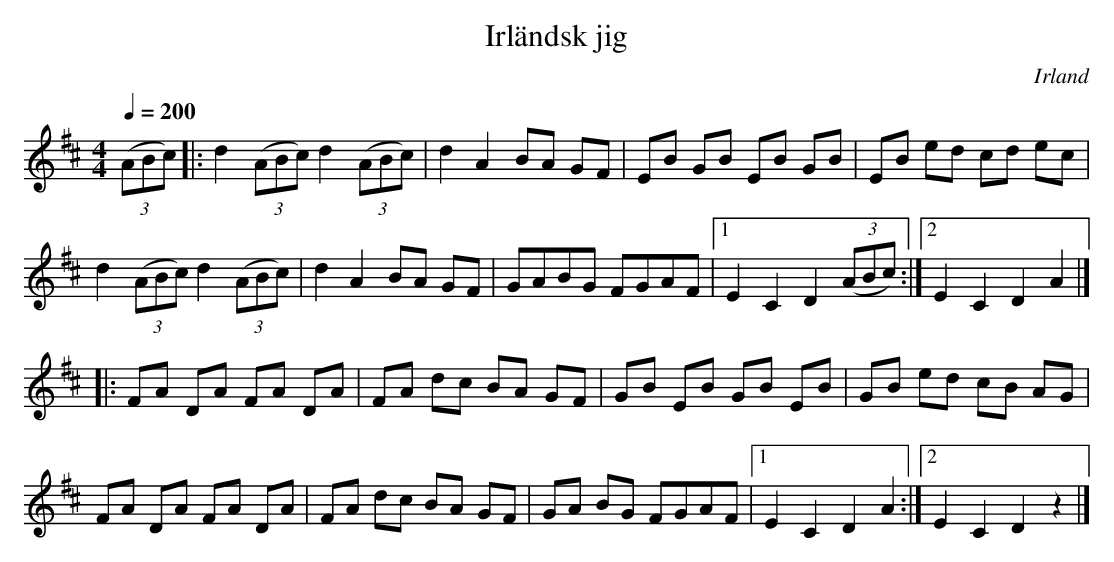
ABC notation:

X:1
T:Irländsk jig
O:Irland
Q:1/4=200
M:4/4
L:1/8
K:D
((3ABc) |: d2 ((3ABc) d2 ((3ABc) | d2 A2 BA GF | EB GB EB GB | EB ed cd ec |
         d2 ((3ABc) d2 ((3ABc) | d2 A2 BA GF | GABG FGAF |[1 E2 C2 D2 ((3ABc) :|[2 E2 C2 D2 A2 |]
|: FA DA FA DA | FA dc BA GF | GB EB GB EB | GB ed cB AG |
   FA DA FA DA | FA dc BA GF | GA BG FGAF |[1 E2 C2 D2 A2 :|[2 E2 C2 D2 z2 |]
